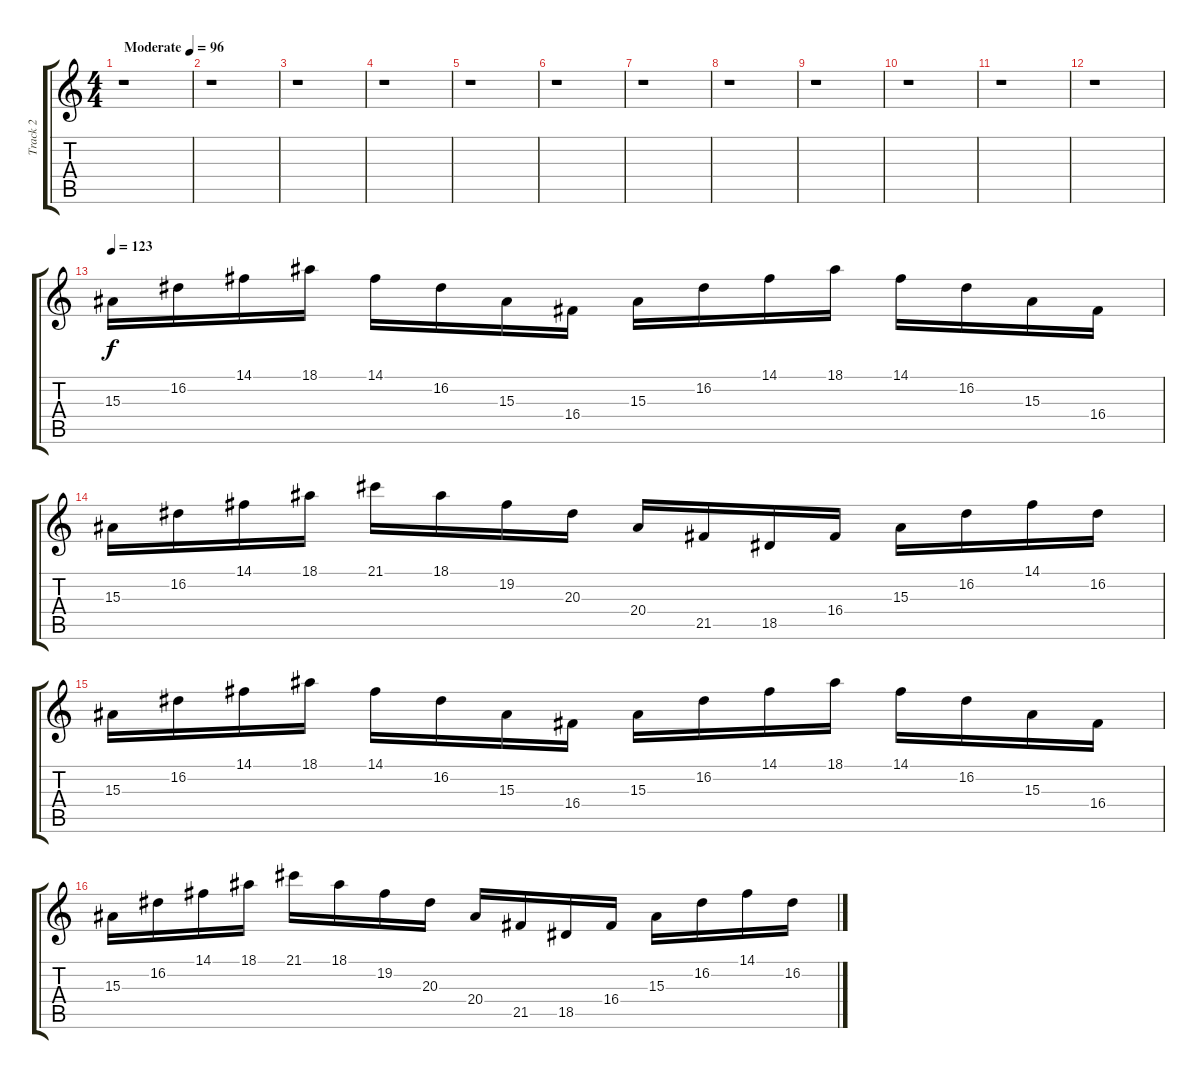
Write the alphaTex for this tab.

\track ("Track 2" "Track 2") {instrument churchorgan}
\staff {score tabs}
\tuning (E4 B3 G3 D3 A2 E2) {hide}
\ts (4 4)
\tempo (96 "Moderate")
\clef g2
\ks c
r.1{dy f instrument churchorgan} |
r.1 |
r.1 |
r.1 |
r.1 |
r.1 |
r.1 |
r.1 |
r.1 |
r.1 |
r.1 |
r.1 |
\tempo 123
15.3.16 16.2.16 14.1.16 18.1.16 14.1.16 16.2.16 15.3.16 16.4.16 15.3.16 16.2.16 14.1.16 18.1.16 14.1.16 16.2.16 15.3.16 16.4.16 |
15.3.16 16.2.16 14.1.16 18.1.16 21.1.16 18.1.16 19.2.16 20.3.16 20.4.16 21.5.16 18.5.16 16.4.16 15.3.16 16.2.16 14.1.16 16.2.16 |
15.3.16 16.2.16 14.1.16 18.1.16 14.1.16 16.2.16 15.3.16 16.4.16 15.3.16 16.2.16 14.1.16 18.1.16 14.1.16 16.2.16 15.3.16 16.4.16 |
15.3.16 16.2.16 14.1.16 18.1.16 21.1.16 18.1.16 19.2.16 20.3.16 20.4.16 21.5.16 18.5.16 16.4.16 15.3.16 16.2.16 14.1.16 16.2.16
